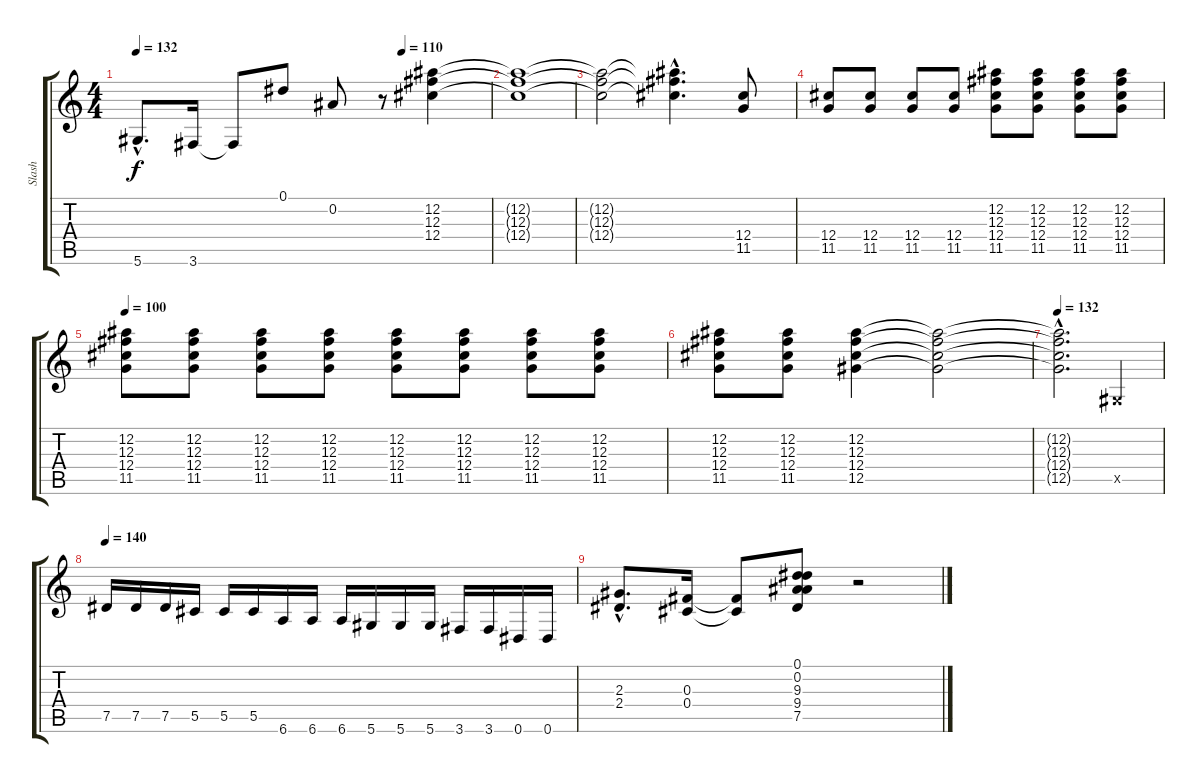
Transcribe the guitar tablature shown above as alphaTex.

\track ("Slash" "Slash") {instrument overdrivenguitar}
\staff {score tabs}
\tuning (Eb4 Bb3 Gb3 Db3 Ab2 Eb2) {hide}
\ts (4 4)
\tempo 132
\tempo (110 0.75)
\clef g2
\ks c
5.6{hac}.8{d dy f} 3.6.16 3.6{t}.8 0.1.8 0.2.8 r.8 (12.2 12.3 12.4).4 |
(12.2{t} 12.3{t} 12.4{t}).1 |
(12.2{t} 12.3{t} 12.4{t}).2 (12.2{hac t} 12.3{hac t} 12.4{hac t}).4{d} (12.4 11.5).8 |
(12.4 11.5).8 (12.4 11.5).8 (12.4 11.5).8 (12.4 11.5).8 (12.2 12.3 12.4 11.5).8 (12.2 12.3 12.4 11.5).8 (12.2 12.3 12.4 11.5).8 (12.2 12.3 12.4 11.5).8 |
\tempo 100
(12.2 12.3 12.4 11.5).8 (12.2 12.3 12.4 11.5).8 (12.2 12.3 12.4 11.5).8 (12.2 12.3 12.4 11.5).8 (12.2 12.3 12.4 11.5).8 (12.2 12.3 12.4 11.5).8 (12.2 12.3 12.4 11.5).8 (12.2 12.3 12.4 11.5).8 |
(12.2 12.3 12.4 11.5).8 (12.2 12.3 12.4 11.5).8 (12.2 12.3 12.4 12.5).4 (12.2{t} 12.3{t} 12.4{t} 12.5{t}).2 |
\tempo 132
(12.2{hac t} 12.3{hac t} 12.4{hac t} 12.5{hac t}).2{d} 0.5{x}.4 |
\tempo 140
7.5.16 7.5.16 7.5.16 5.5.16 5.5.16 5.5.16 6.6.16 6.6.16 6.6.16 5.6.16 5.6.16 5.6.16 3.6.16 3.6.16 0.6.16 0.6.16 |
(2.3{hac} 2.4{hac}).8{d} (0.3 0.4).16 (0.3{t} 0.4{t}).8 (0.1 0.2 9.3 9.4 7.5).8 r.2
